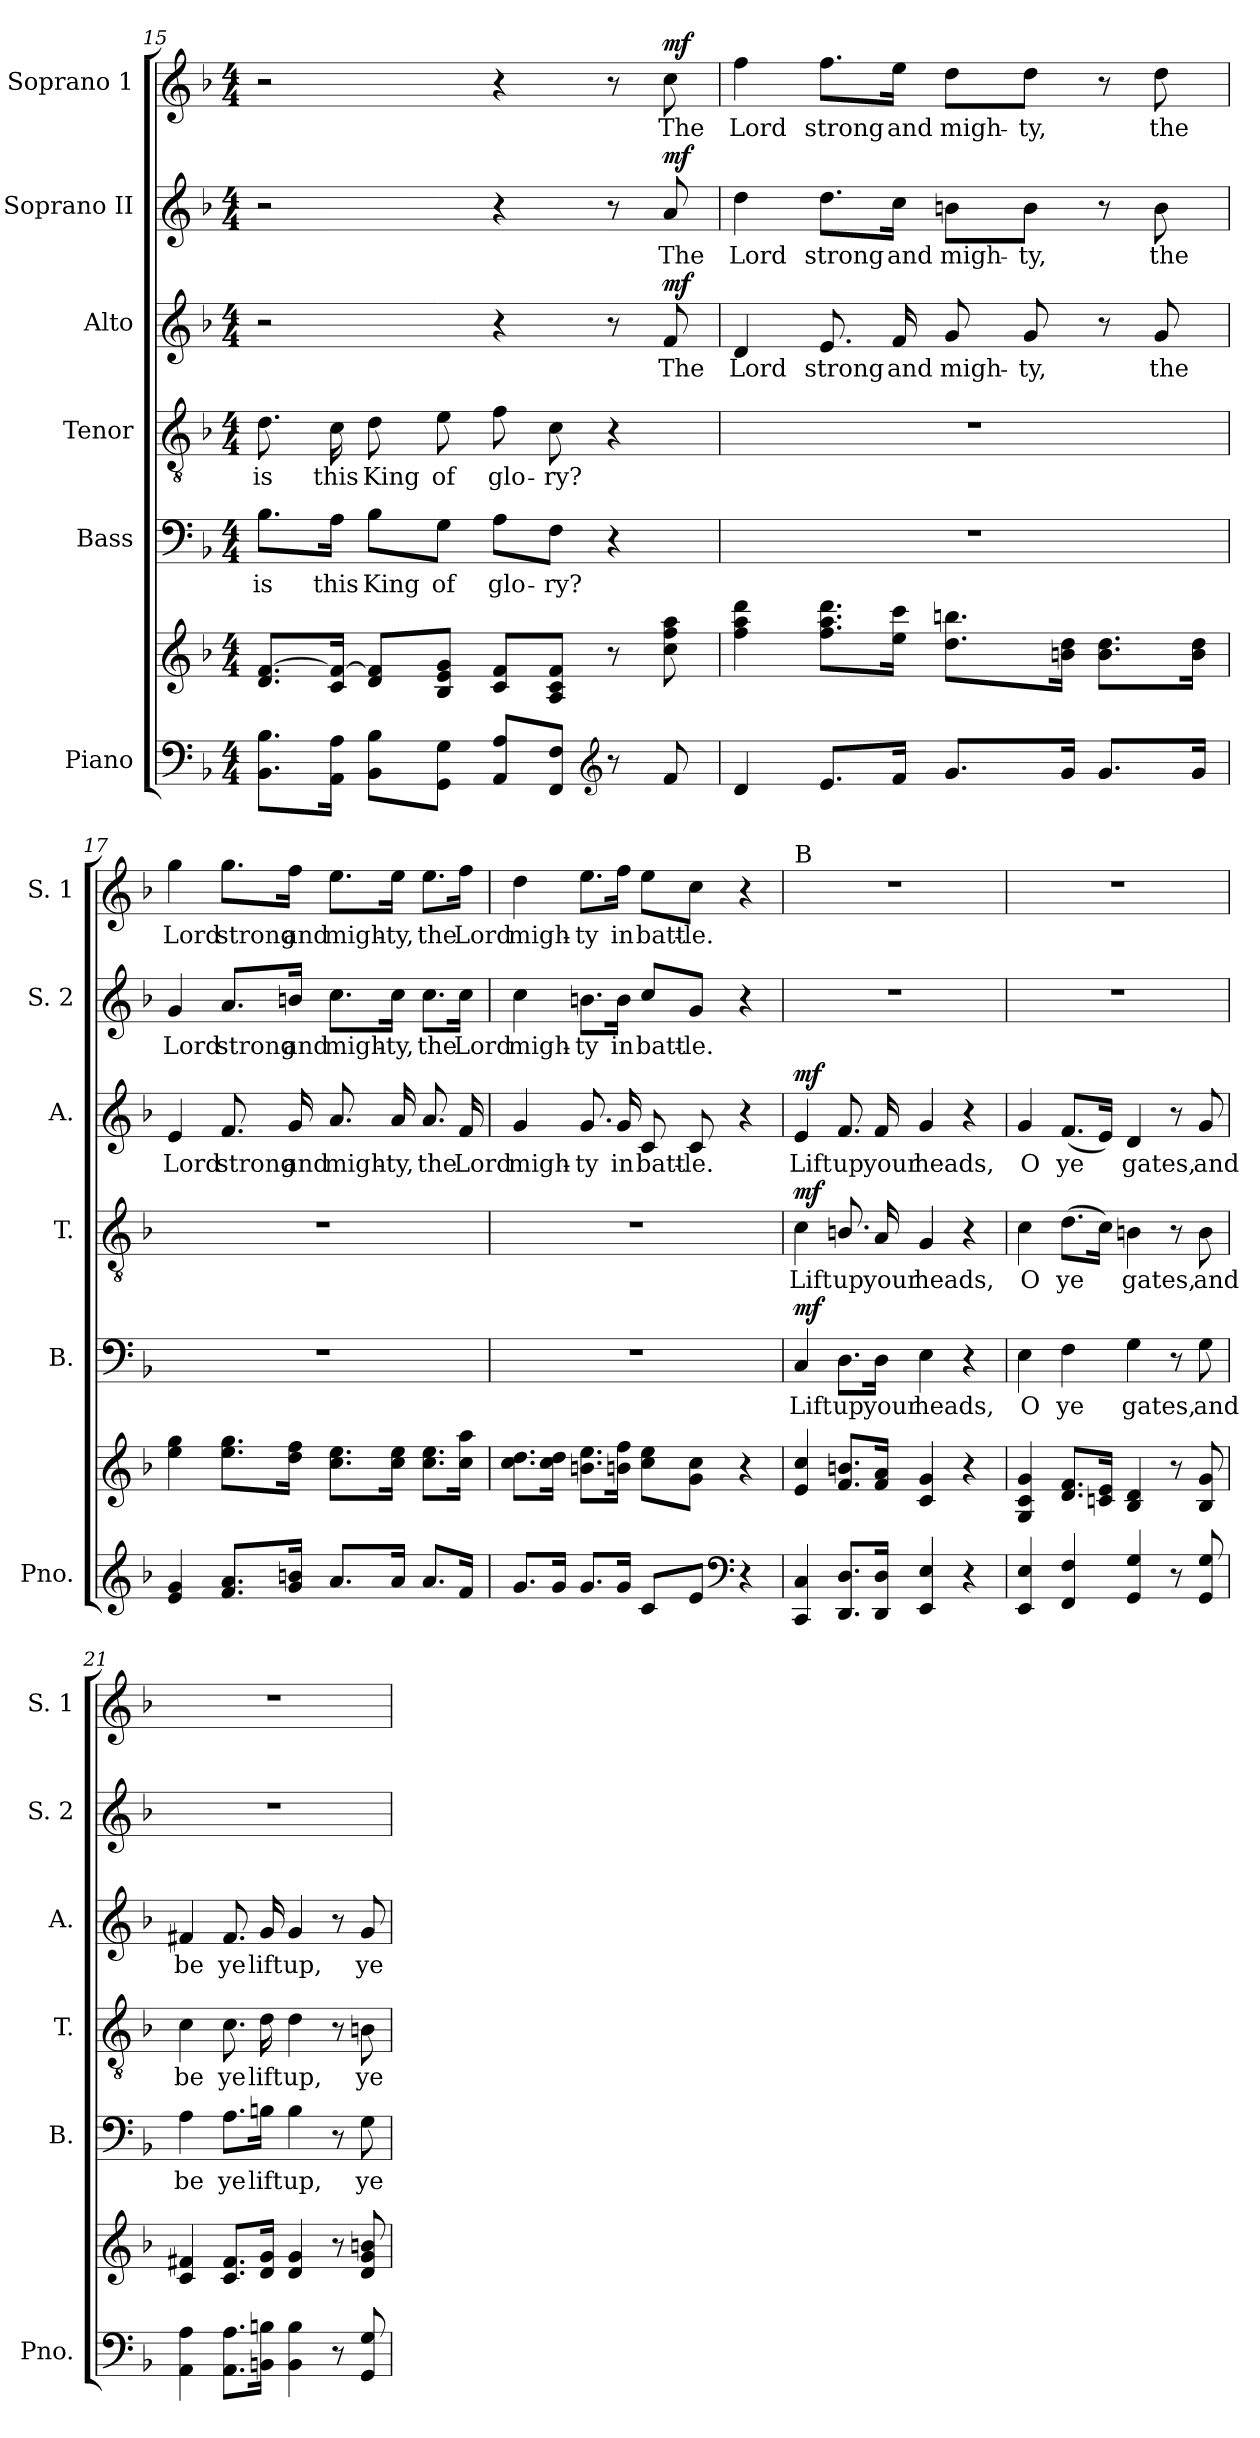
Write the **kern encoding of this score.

**kern	**kern	**kern	**text	**dynam	**kern	**text	**dynam	**kern	**text	**dynam	**kern	**text	**dynam	**kern	**text	**dynam
*part6	*part6	*part5	*part5	*part5	*part4	*part4	*part4	*part3	*part3	*part3	*part2	*part2	*part2	*part1	*part1	*part1
*staff7	*staff6	*staff5	*staff5	*staff5	*staff4	*staff4	*staff4	*staff3	*staff3	*staff3	*staff2	*staff2	*staff2	*staff1	*staff1	*staff1
*I"Piano	*	*I"Bass	*	*	*I"Tenor	*	*	*I"Alto	*	*	*I"Soprano II	*	*	*I"Soprano 1	*	*
*I'Pno.	*	*I'B.	*	*	*I'T.	*	*	*I'A.	*	*	*I'S. 2	*	*	*I'S. 1	*	*
*clefF4	*clefG2	*clefF4	*	*	*clefGv2	*	*	*clefG2	*	*	*clefG2	*	*	*clefG2	*	*
*k[b-]	*k[b-]	*k[b-]	*	*	*k[b-]	*	*	*k[b-]	*	*	*k[b-]	*	*	*k[b-]	*	*
*M4/4	*M4/4	*M4/4	*	*	*M4/4	*	*	*M4/4	*	*	*M4/4	*	*	*M4/4	*	*
=15	=15	=15	=15	=15	=15	=15	=15	=15	=15	=15	=15	=15	=15	=15	=15	=15
!	!	!	!LO:LY:b	!	!	!LO:LY:b	!	!	!	!	!	!	!	!	!	!
8.BB-\ 8.B-\L	8.d/ [8.f/L	8.B-\L	is	.	8.d\	is	.	2r	.	.	2r	.	.	2r	.	.
!	!	!	!LO:LY:b	!	!	!LO:LY:b	!	!	!	!	!	!	!	!	!	!
16AA\ 16A\Jk	16c/ 16f/_Jk	16A\Jk	this	.	16c\	this	.	.	.	.	.	.	.	.	.	.
!	!	!	!LO:LY:b	!	!	!LO:LY:b	!	!	!	!	!	!	!	!	!	!
8BB-\ 8B-\L	8d/ 8f/]L	8B-\L	King	.	8d\	King	.	.	.	.	.	.	.	.	.	.
!	!	!	!LO:LY:b	!	!	!LO:LY:b	!	!	!	!	!	!	!	!	!	!
8GG\ 8G\J	8B-/ 8e/ 8g/J	8G\J	of	.	8e\	of	.	.	.	.	.	.	.	.	.	.
!	!	!	!LO:LY:b	!	!	!LO:LY:b	!	!	!	!	!	!	!	!	!	!
8AA/ 8A/L	8c/ 8f/L	8A\L	glo-	.	8f\	glo-	.	4r	.	.	4r	.	.	4r	.	.
!	!	!	!LO:LY:b	!	!	!LO:LY:b	!	!	!	!	!	!	!	!	!	!
8FF/ 8F/J	8A/ 8c/ 8f/J	8F\J	-ry?	.	8c\	-ry?	.	.	.	.	.	.	.	.	.	.
*clefG2	*	*	*	*	*	*	*	*	*	*	*	*	*	*	*	*
8r	8r	4r	.	.	4r	.	.	8r	.	.	8r	.	.	8r	.	.
!	!	!	!	!	!	!	!	!	!LO:LY:b	!LO:DY:a	!	!LO:LY:b	!LO:DY:a	!	!LO:LY:b	!LO:DY:a
8f/	8cc\ 8ff\ 8aa\	.	.	.	.	.	.	8f/	The	mf	8a/	The	mf	8cc\	The	mf
!!LO:PB:g=z
=16	=16	=16	=16	=16	=16	=16	=16	=16	=16	=16	=16	=16	=16	=16	=16	=16
!	!	!	!	!	!	!	!	!	!LO:LY:b	!	!	!LO:LY:b	!	!	!LO:LY:b	!
4d/	4ff\ 4aa\ 4ddd\	1r	.	.	1r	.	.	4d/	Lord	.	4dd\	Lord	.	4ff\	Lord	.
!	!	!	!	!	!	!	!	!	!LO:LY:b	!	!	!LO:LY:b	!	!	!LO:LY:b	!
8.e/L	8.ff\ 8.aa\ 8.ddd\L	.	.	.	.	.	.	8.e/	strong	.	8.dd\L	strong	.	8.ff\L	strong	.
!	!	!	!	!	!	!	!	!	!LO:LY:b	!	!	!LO:LY:b	!	!	!LO:LY:b	!
16f/Jk	16ee\ 16ccc\Jk	.	.	.	.	.	.	16f/	and	.	16cc\Jk	and	.	16ee\Jk	and	.
!	!	!	!	!	!	!	!	!	!LO:LY:b	!	!	!LO:LY:b	!	!	!LO:LY:b	!
8.g/L	8.dd\ 8.bbn\L	.	.	.	.	.	.	8g/	migh-	.	8bn\L	migh-	.	8dd\L	migh-	.
!	!	!	!	!	!	!	!	!	!LO:LY:b	!	!	!LO:LY:b	!	!	!LO:LY:b	!
.	.	.	.	.	.	.	.	8g/	-ty,	.	8b\J	-ty,	.	8dd\J	-ty,	.
16g/Jk	16bn\ 16dd\Jk	.	.	.	.	.	.	.	.	.	.	.	.	.	.	.
8.g/L	8.b\ 8.dd\L	.	.	.	.	.	.	8r	.	.	8r	.	.	8r	.	.
!	!	!	!	!	!	!	!	!	!LO:LY:b	!	!	!LO:LY:b	!	!	!LO:LY:b	!
.	.	.	.	.	.	.	.	8g/	the	.	8b\	the	.	8dd\	the	.
16g/Jk	16b\ 16dd\Jk	.	.	.	.	.	.	.	.	.	.	.	.	.	.	.
=17	=17	=17	=17	=17	=17	=17	=17	=17	=17	=17	=17	=17	=17	=17	=17	=17
!	!	!	!	!	!	!	!	!	!LO:LY:b	!	!	!LO:LY:b	!	!	!LO:LY:b	!
4e/ 4g/	4ee\ 4gg\	1r	.	.	1r	.	.	4e/	Lord	.	4g/	Lord	.	4gg\	Lord	.
!	!	!	!	!	!	!	!	!	!LO:LY:b	!	!	!LO:LY:b	!	!	!LO:LY:b	!
8.f/ 8.a/L	8.ee\ 8.gg\L	.	.	.	.	.	.	8.f/	strong	.	8.a/L	strong	.	8.gg\L	strong	.
!	!	!	!	!	!	!	!	!	!LO:LY:b	!	!	!LO:LY:b	!	!	!LO:LY:b	!
16g/ 16bn/Jk	16dd\ 16ff\Jk	.	.	.	.	.	.	16g/	and	.	16bn/Jk	and	.	16ff\Jk	and	.
!	!	!	!	!	!	!	!	!	!LO:LY:b	!	!	!LO:LY:b	!	!	!LO:LY:b	!
8.a/L	8.cc\ 8.ee\L	.	.	.	.	.	.	8.a/	migh-	.	8.cc\L	migh-	.	8.ee\L	migh-	.
!	!	!	!	!	!	!	!	!	!LO:LY:b	!	!	!LO:LY:b	!	!	!LO:LY:b	!
16a/Jk	16cc\ 16ee\Jk	.	.	.	.	.	.	16a/	-ty,	.	16cc\Jk	-ty,	.	16ee\Jk	-ty,	.
!	!	!	!	!	!	!	!	!	!LO:LY:b	!	!	!LO:LY:b	!	!	!LO:LY:b	!
8.a/L	8.cc\ 8.ee\L	.	.	.	.	.	.	8.a/	the	.	8.cc\L	the	.	8.ee\L	the	.
!	!	!	!	!	!	!	!	!	!LO:LY:b	!	!	!LO:LY:b	!	!	!LO:LY:b	!
16f/Jk	16cc\ 16aa\Jk	.	.	.	.	.	.	16f/	Lord	.	16cc\Jk	Lord	.	16ff\Jk	Lord	.
!!LO:PB:g=z
=18	=18	=18	=18	=18	=18	=18	=18	=18	=18	=18	=18	=18	=18	=18	=18	=18
!	!	!	!	!	!	!	!	!	!LO:LY:b	!	!	!LO:LY:b	!	!	!LO:LY:b	!
8.g/L	8.cc\ 8.dd\L	1r	.	.	1r	.	.	4g/	migh-	.	4cc\	migh-	.	4dd\	migh-	.
16g/Jk	16cc\ 16dd\Jk	.	.	.	.	.	.	.	.	.	.	.	.	.	.	.
!	!	!	!	!	!	!	!	!	!LO:LY:b	!	!	!LO:LY:b	!	!	!LO:LY:b	!
8.g/L	8.bn\ 8.ee\L	.	.	.	.	.	.	8.g/	-ty	.	8.bn\L	-ty	.	8.ee\L	-ty	.
!	!	!	!	!	!	!	!	!	!LO:LY:b	!	!	!LO:LY:b	!	!	!LO:LY:b	!
16g/Jk	16bn\ 16ff\Jk	.	.	.	.	.	.	16g/	in	.	16b\Jk	in	.	16ff\Jk	in	.
!	!	!	!	!	!	!	!	!	!LO:LY:b	!	!	!LO:LY:b	!	!	!LO:LY:b	!
8c/L	8cc\ 8ee\L	.	.	.	.	.	.	8c/	batt-	.	8cc/L	batt-	.	8ee\L	batt-	.
!	!	!	!	!	!	!	!	!	!LO:LY:b	!	!	!LO:LY:b	!	!	!LO:LY:b	!
8e/J	8g\ 8cc\J	.	.	.	.	.	.	8c/	-le.	.	8g/J	-le.	.	8cc\J	-le.	.
*clefF4	*	*	*	*	*	*	*	*	*	*	*	*	*	*	*	*
4r	4r	.	.	.	.	.	.	4r	.	.	4r	.	.	4r	.	.
=19	=19	=19	=19	=19	=19	=19	=19	=19	=19	=19	=19	=19	=19	=19	=19	=19
!	!	!	!	!	!	!	!	!	!	!	!	!	!	!LO:TX:a:t=B	!	!
!	!	!	!LO:LY:b	!LO:DY:b	!	!LO:LY:b	!LO:DY:a	!	!LO:LY:b	!LO:DY:a	!	!	!	!	!	!
4CC/ 4C/	4e/ 4cc/	4C/	Lift	mf	4c\	Lift	mf	4e/	Lift	mf	1r	.	.	1r	.	.
!	!	!	!LO:LY:b	!	!	!LO:LY:b	!	!	!LO:LY:b	!	!	!	!	!	!	!
8.DD/ 8.D/L	8.f/ 8.bn/L	8.D\L	up	.	8.Bn/	up	.	8.f/	up	.	.	.	.	.	.	.
!	!	!	!LO:LY:b	!	!	!LO:LY:b	!	!	!LO:LY:b	!	!	!	!	!	!	!
16DD/ 16D/Jk	16f/ 16a/Jk	16D\Jk	your	.	16A/	your	.	16f/	your	.	.	.	.	.	.	.
!	!	!	!LO:LY:b	!	!	!LO:LY:b	!	!	!LO:LY:b	!	!	!	!	!	!	!
4EE/ 4E/	4c/ 4g/	4E\	heads,	.	4G/	heads,	.	4g/	heads,	.	.	.	.	.	.	.
4r	4r	4r	.	.	4r	.	.	4r	.	.	.	.	.	.	.	.
=20	=20	=20	=20	=20	=20	=20	=20	=20	=20	=20	=20	=20	=20	=20	=20	=20
!	!	!	!LO:LY:b	!	!	!LO:LY:b	!	!	!LO:LY:b	!	!	!	!	!	!	!
4EE/ 4E/	4G/ 4c/ 4g/	4E\	O	.	4c\	O	.	4g/	O	.	1r	.	.	1r	.	.
!	!	!	!LO:LY:b	!	!	!LO:LY:b	!	!	!LO:LY:b	!	!	!	!	!	!	!
4FF/ 4F/	8.d/ 8.f/L	4F\	ye	.	(>8.d\L	ye	.	(<8.f/L	ye	.	.	.	.	.	.	.
.	16cn/ 16e/Jk	.	.	.	16c\Jk)	.	.	16e/Jk)	.	.	.	.	.	.	.	.
!	!	!	!LO:LY:b	!	!	!LO:LY:b	!	!	!LO:LY:b	!	!	!	!	!	!	!
4GG/ 4G/	4B-/ 4d/	4G\	gates,	.	4Bn\	gates,	.	4d/	gates,	.	.	.	.	.	.	.
8r	8r	8r	.	.	8r	.	.	8r	.	.	.	.	.	.	.	.
!	!	!	!LO:LY:b	!	!	!LO:LY:b	!	!	!LO:LY:b	!	!	!	!	!	!	!
8GG/ 8G/	8B-/ 8g/	8G\	and	.	8B\	and	.	8g/	and	.	.	.	.	.	.	.
=21	=21	=21	=21	=21	=21	=21	=21	=21	=21	=21	=21	=21	=21	=21	=21	=21
!	!	!	!LO:LY:b	!	!	!LO:LY:b	!	!	!LO:LY:b	!	!	!	!	!	!	!
4AA\ 4A\	4c/ 4f#X/	4A\	be	.	4c\	be	.	4f#X/	be	.	1r	.	.	1r	.	.
!	!	!	!LO:LY:b	!	!	!LO:LY:b	!	!	!LO:LY:b	!	!	!	!	!	!	!
8.AA\ 8.A\L	8.c/ 8.f#/L	8.A\L	ye	.	8.c\	ye	.	8.f#/	ye	.	.	.	.	.	.	.
!	!	!	!LO:LY:b	!	!	!LO:LY:b	!	!	!LO:LY:b	!	!	!	!	!	!	!
16BBn\ 16Bn\Jk	16d/ 16g/Jk	16Bn\Jk	lift	.	16d\	lift	.	16g/	lift	.	.	.	.	.	.	.
!	!	!	!LO:LY:b	!	!	!LO:LY:b	!	!	!LO:LY:b	!	!	!	!	!	!	!
4BB\ 4B\	4d/ 4g/	4B\	up,	.	4d\	up,	.	4g/	up,	.	.	.	.	.	.	.
8r	8r	8r	.	.	8r	.	.	8r	.	.	.	.	.	.	.	.
!	!	!	!LO:LY:b	!	!	!LO:LY:b	!	!	!LO:LY:b	!	!	!	!	!	!	!
8GG/ 8G/	8d/ 8g/ 8bn/	8G\	ye	.	8Bn\	ye	.	8g/	ye	.	.	.	.	.	.	.
=	=	=	=	=	=	=	=	=	=	=	=	=	=	=	=	=
*-	*-	*-	*-	*-	*-	*-	*-	*-	*-	*-	*-	*-	*-	*-	*-	*-
